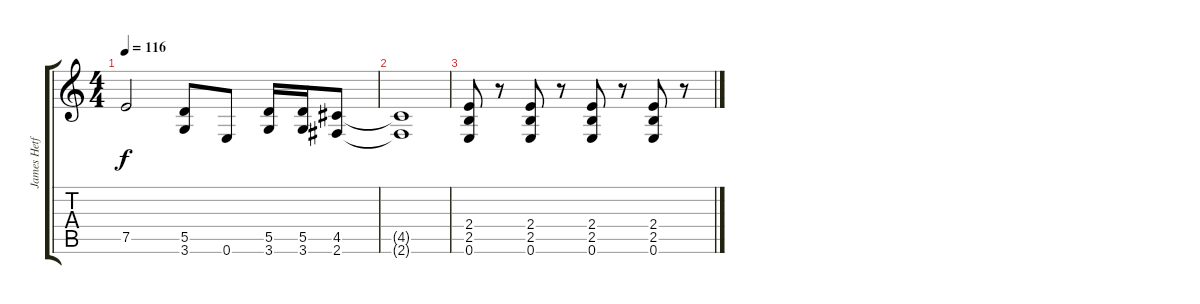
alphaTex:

\track ("James Hetfield" "James Hetf") {instrument overdrivenguitar}
\staff {score tabs}
\tuning (E4 B3 G3 D3 A2 E2) {hide}
\ts (4 4)
\tempo 116
\clef g2
\ks c
7.5{t}.2{dy f} (5.5 3.6).8 0.6.8 (5.5 3.6).16 (5.5 3.6).16 (4.5 2.6).8 |
(4.5{t} 2.6{t}).1 |
(2.4 2.5 0.6).8 r.8 (2.4 2.5 0.6).8 r.8 (2.4 2.5 0.6).8 r.8 (2.4 2.5 0.6).8 r.8
